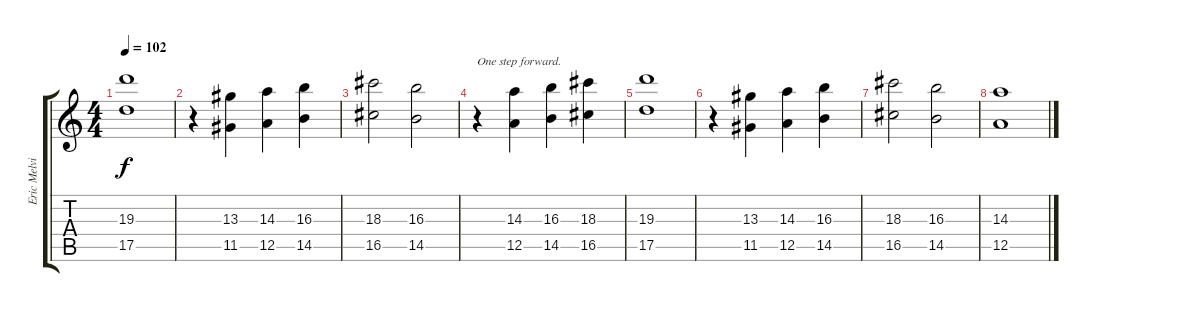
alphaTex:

\track ("Eric Melvin" "Eric Melvi") {instrument distortionguitar}
\staff {score tabs}
\tuning (E4 B3 G3 D3 A2 E2) {hide}
\ts (4 4)
\tempo 102
\clef g2
\ks c
(19.3 17.5).1{dy f} |
r.4{volume 6} (13.3 11.5).4 (14.3 12.5).4 (16.3 14.5).4 |
(18.3 16.5).2 (16.3 14.5).2 |
r.4{txt "One step forward."} (14.3 12.5).4 (16.3 14.5).4 (18.3 16.5).4 |
(19.3 17.5).1 |
r.4 (13.3 11.5).4 (14.3 12.5).4 (16.3 14.5).4 |
(18.3 16.5).2 (16.3 14.5).2 |
(14.3 12.5).1
